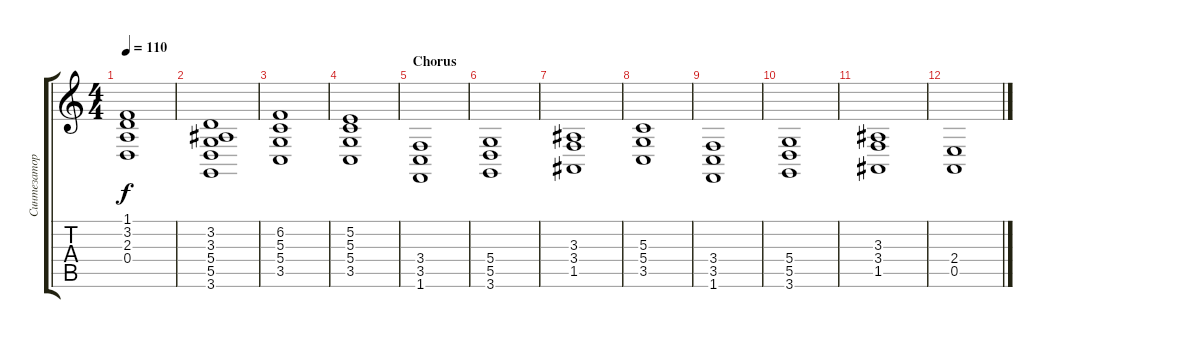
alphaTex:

\track ("Синтезатор" "Синтезатор") {instrument synthstrings1}
\staff {score tabs}
\tuning (E4 B3 G3 D3 A2 E2) {hide}
\ts (4 4)
\tempo 110
\clef g2
\ks c
(1.1 3.2 2.3 0.4).1{dy f} |
(3.2 3.3 5.4 5.5 3.6).1 |
(6.2 5.3 5.4 3.5).1 |
(5.2 5.3 5.4 3.5).1 |
\section ("" "Chorus")
(3.4 3.5 1.6).1 |
(5.4 5.5 3.6).1 |
(3.3 3.4 1.5).1 |
(5.3 5.4 3.5).1 |
(3.4 3.5 1.6).1 |
(5.4 5.5 3.6).1 |
(3.3 3.4 1.5).1 |
(2.4 0.5).1
